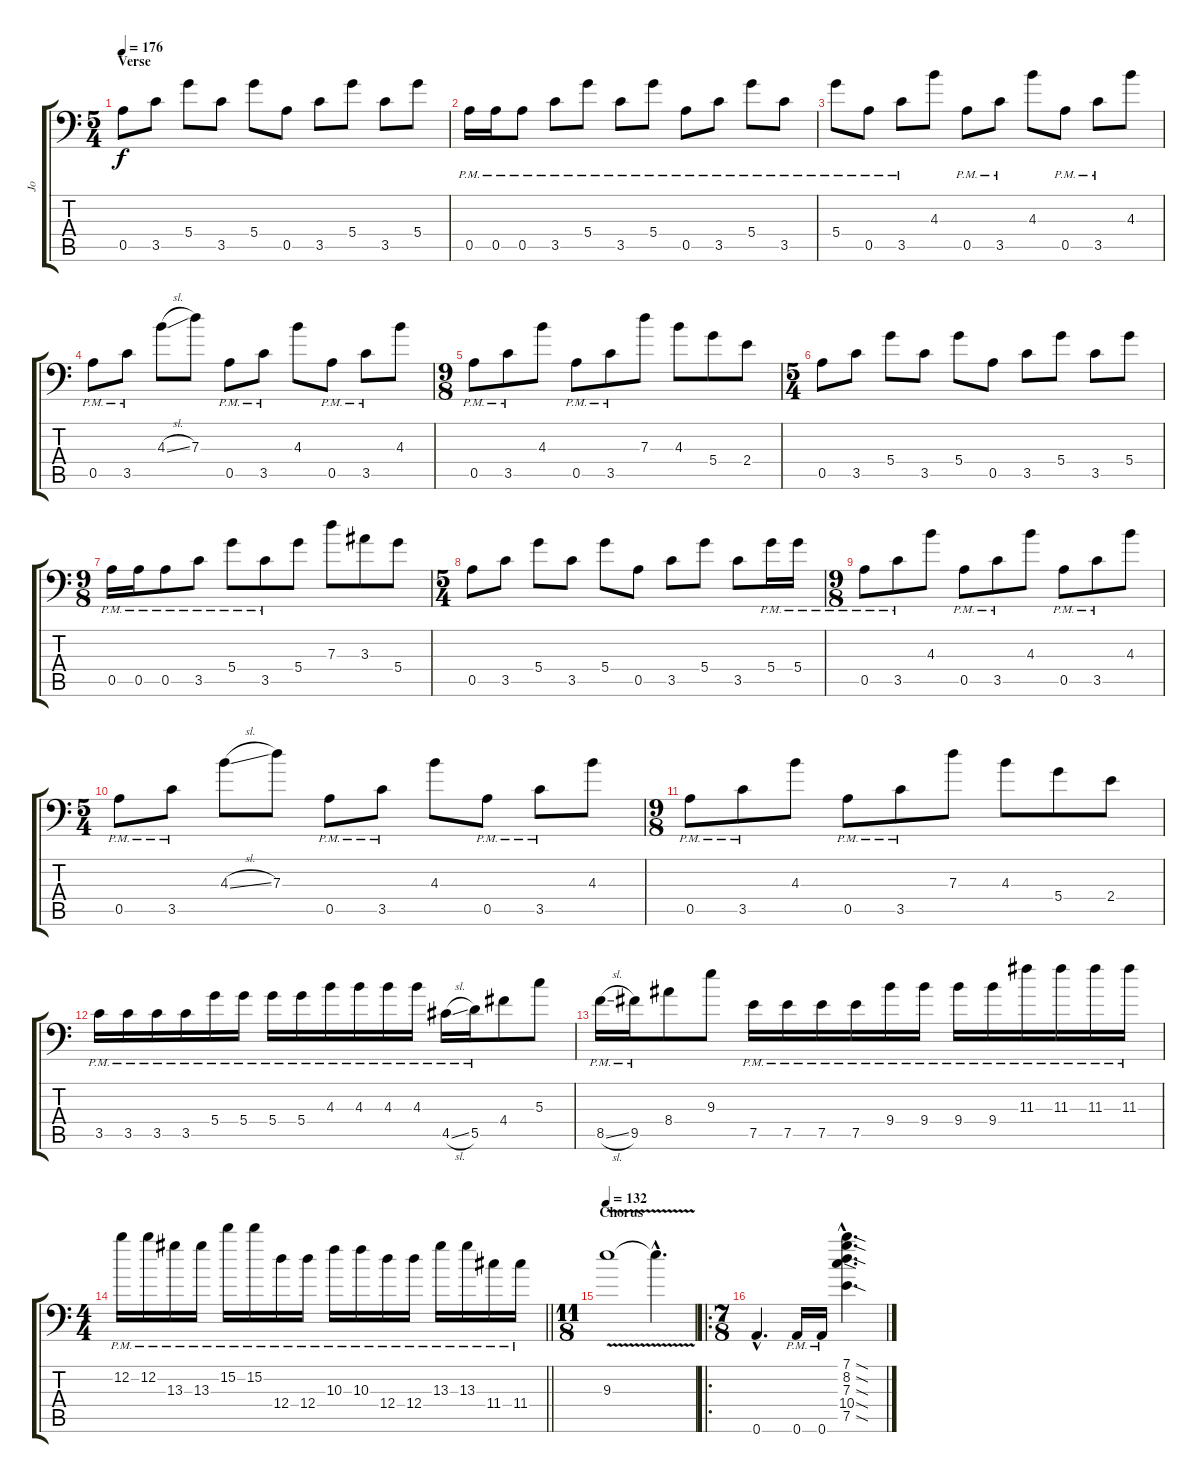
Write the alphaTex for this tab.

\track ("Jo" "Jo") {instrument distortionguitar}
\staff {score tabs}
\tuning (E4 B3 G3 D3 A2 A1) {hide}
\ts (5 4)
\section ("" "Verse")
\tempo 176
\clef f4
\ks c
0.5.8{dy f} 3.5.8 5.4.8 3.5.8 5.4.8 0.5.8 3.5.8 5.4.8 3.5.8 5.4.8 |
0.5{pm}.16 0.5{pm}.16 0.5{pm}.8 3.5{pm}.8 5.4{pm}.8 3.5{pm}.8 5.4{pm}.8 0.5{pm}.8 3.5{pm}.8 5.4{pm}.8 3.5{pm}.8 |
5.4{pm}.8 0.5{pm}.8 3.5{pm}.8 4.3.8 0.5{pm}.8 3.5{pm}.8 4.3.8 0.5{pm}.8 3.5{pm}.8 4.3.8 |
0.5{pm}.8 3.5{pm}.8 4.3{sl}.8 7.3.8 0.5{pm}.8 3.5{pm}.8 4.3.8 0.5{pm}.8 3.5{pm}.8 4.3.8 |
\ts (9 8)
0.5{pm}.8 3.5{pm}.8 4.3.8 0.5{pm}.8 3.5{pm}.8 7.3.8 4.3.8 5.4.8 2.4.8 |
\ts (5 4)
0.5.8 3.5.8 5.4.8 3.5.8 5.4.8 0.5.8 3.5.8 5.4.8 3.5.8 5.4.8 |
\ts (9 8)
0.5{pm}.16 0.5{pm}.16 0.5{pm}.8 3.5{pm}.8 5.4{pm}.8 3.5{pm}.8 5.4.8 7.3.8 3.3.8 5.4.8 |
\ts (5 4)
0.5.8 3.5.8 5.4.8 3.5.8 5.4.8 0.5.8 3.5.8 5.4.8 3.5.8 5.4{pm}.16 5.4{pm}.16 |
\ts (9 8)
0.5{pm}.8 3.5{pm}.8 4.3.8 0.5{pm}.8 3.5{pm}.8 4.3.8 0.5{pm}.8 3.5{pm}.8 4.3.8 |
\ts (5 4)
0.5{pm}.8 3.5{pm}.8 4.3{sl}.8 7.3.8 0.5{pm}.8 3.5{pm}.8 4.3.8 0.5{pm}.8 3.5{pm}.8 4.3.8 |
\ts (9 8)
0.5{pm}.8 3.5{pm}.8 4.3.8 0.5{pm}.8 3.5{pm}.8 7.3.8 4.3.8 5.4.8 2.4.8 |
3.5{pm}.16 3.5{pm}.16 3.5{pm}.16 3.5{pm}.16 5.4{pm}.16 5.4{pm}.16 5.4{pm}.16 5.4{pm}.16 4.3{pm}.16 4.3{pm}.16 4.3{pm}.16 4.3{pm}.16 4.5{sl pm}.16 5.5{pm}.16 4.4.8 5.3.8 |
8.5{sl pm}.16 9.5{pm}.16 8.4.8 9.3.8 7.5{pm}.16 7.5{pm}.16 7.5{pm}.16 7.5{pm}.16 9.4{pm}.16 9.4{pm}.16 9.4{pm}.16 9.4{pm}.16 11.3{pm}.16 11.3{pm}.16 11.3{pm}.16 11.3{pm}.16 |
\ts (4 4)
\barLineRight lightlight
12.2{pm}.16 12.2{pm}.16 13.3{pm}.16 13.3{pm}.16 15.2{pm}.16 15.2{pm}.16 12.4{pm}.16 12.4{pm}.16 10.3{pm}.16 10.3{pm}.16 12.4{pm}.16 12.4{pm}.16 13.3{pm}.16 13.3{pm}.16 11.4{pm}.16 11.4{pm}.16 |
\ts (11 8)
\section ("" "Chorus")
\tempo 132
9.3{v}.1 9.3{v hac t}.4{d} |
\ro
\ts (7 8)
0.6{hac}.4{d} 0.6{pm}.16 0.6{pm}.16 (7.1{sod hac} 8.2{sod hac} 7.3{sod hac} 10.4{sod hac} 7.5{sod hac}).4{d}
